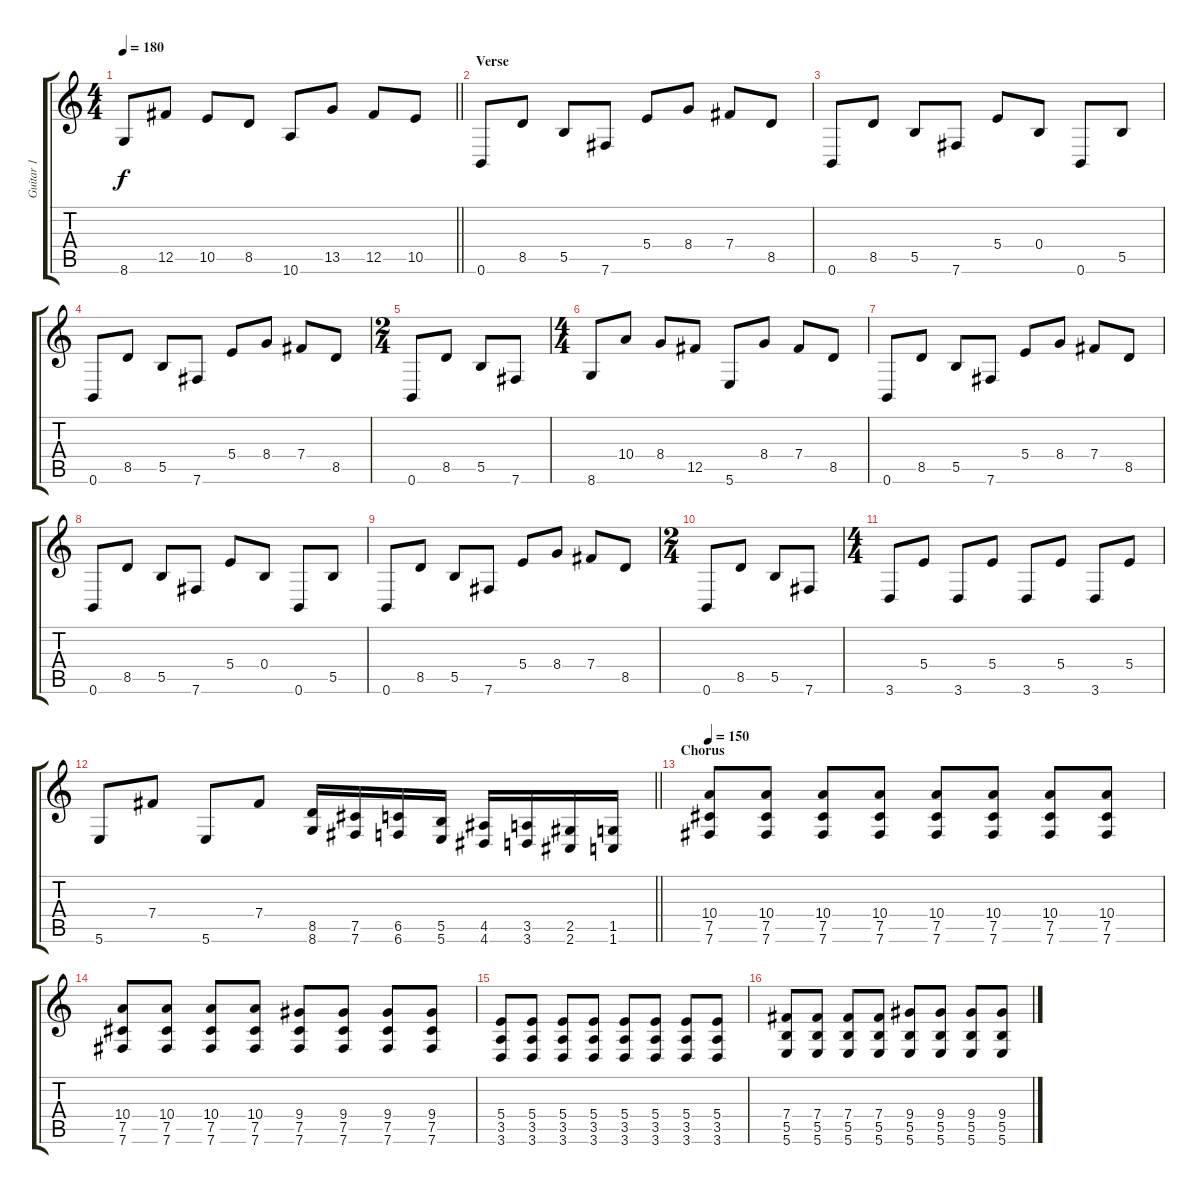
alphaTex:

\track ("Guitar 1" "Guitar 1") {instrument distortionguitar}
\staff {score tabs}
\tuning (Db4 Ab3 E3 B2 Gb2 B1) {hide}
\ts (4 4)
\tempo 180
\clef g2
\barLineRight lightlight
\ks c
8.6.8{dy f} 12.5.8 10.5.8 8.5.8 10.6.8 13.5.8 12.5.8 10.5.8 |
\section ("" "Verse")
0.6.8 8.5.8 5.5.8 7.6.8 5.4.8 8.4.8 7.4.8 8.5.8 |
0.6.8 8.5.8 5.5.8 7.6.8 5.4.8 0.4.8 0.6.8 5.5.8 |
0.6.8 8.5.8 5.5.8 7.6.8 5.4.8 8.4.8 7.4.8 8.5.8 |
\ts (2 4)
0.6.8 8.5.8 5.5.8 7.6.8 |
\ts (4 4)
8.6.8 10.4.8 8.4.8 12.5.8 5.6.8 8.4.8 7.4.8 8.5.8 |
0.6.8 8.5.8 5.5.8 7.6.8 5.4.8 8.4.8 7.4.8 8.5.8 |
0.6.8 8.5.8 5.5.8 7.6.8 5.4.8 0.4.8 0.6.8 5.5.8 |
0.6.8 8.5.8 5.5.8 7.6.8 5.4.8 8.4.8 7.4.8 8.5.8 |
\ts (2 4)
0.6.8 8.5.8 5.5.8 7.6.8 |
\ts (4 4)
3.6.8 5.4.8 3.6.8 5.4.8 3.6.8 5.4.8 3.6.8 5.4.8 |
\barLineRight lightlight
5.6.8 7.4.8 5.6.8 7.4.8 (8.5 8.6).16{instrument guitarfretnoise} (7.5 7.6).16 (6.5 6.6).16 (5.5 5.6).16 (4.5 4.6).16 (3.5 3.6).16 (2.5 2.6).16 (1.5 1.6).16 |
\section ("" "Chorus")
\tempo 150
(10.4 7.5 7.6).8{instrument distortionguitar} (10.4 7.5 7.6).8 (10.4 7.5 7.6).8 (10.4 7.5 7.6).8 (10.4 7.5 7.6).8 (10.4 7.5 7.6).8 (10.4 7.5 7.6).8 (10.4 7.5 7.6).8 |
(10.4 7.5 7.6).8 (10.4 7.5 7.6).8 (10.4 7.5 7.6).8 (10.4 7.5 7.6).8 (9.4 7.5 7.6).8 (9.4 7.5 7.6).8 (9.4 7.5 7.6).8 (9.4 7.5 7.6).8 |
(5.4 3.5 3.6).8 (5.4 3.5 3.6).8 (5.4 3.5 3.6).8 (5.4 3.5 3.6).8 (5.4 3.5 3.6).8 (5.4 3.5 3.6).8 (5.4 3.5 3.6).8 (5.4 3.5 3.6).8 |
(7.4 5.5 5.6).8 (7.4 5.5 5.6).8 (7.4 5.5 5.6).8 (7.4 5.5 5.6).8 (9.4 5.5 5.6).8 (9.4 5.5 5.6).8 (9.4 5.5 5.6).8 (9.4 5.5 5.6).8
